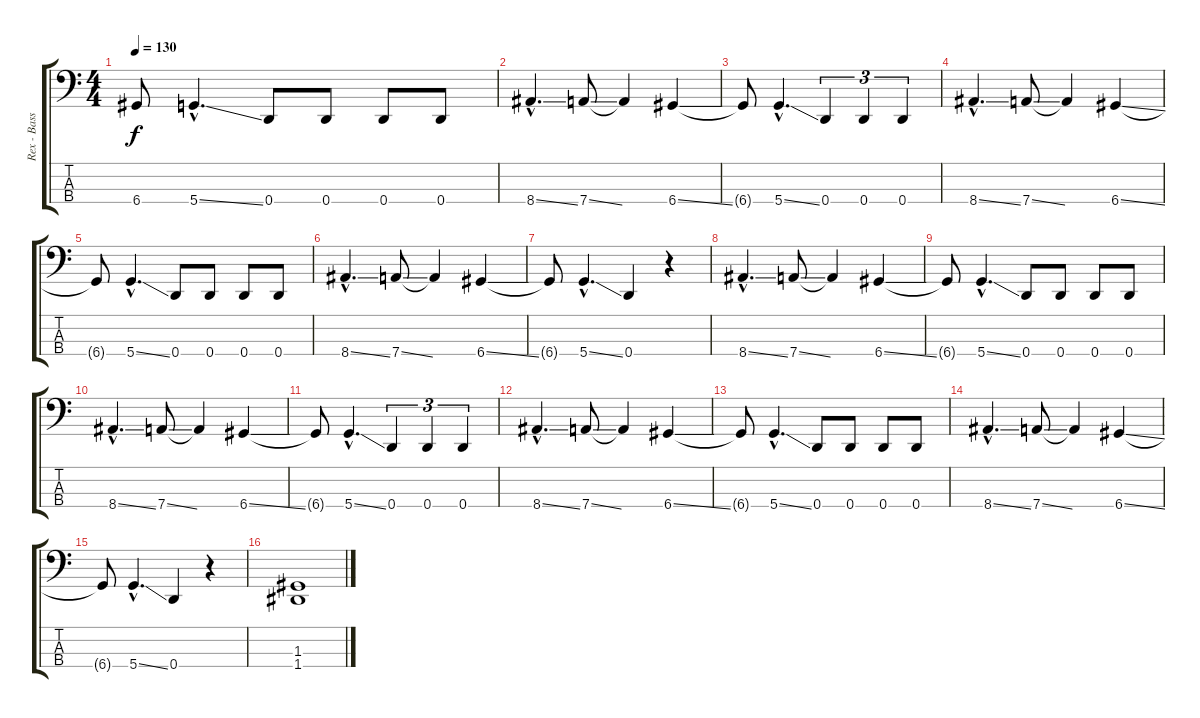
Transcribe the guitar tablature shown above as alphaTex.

\track ("Rex - Bass" "Rex - Bass") {instrument electricbasspick}
\staff {score tabs}
\tuning (F2 C2 G1 D1) {hide}
\ts (4 4)
\tempo 130
\clef f4
\ks c
6.4{t}.8{dy f} 5.4{ss hac}.4{d} 0.4.8 0.4.8 0.4.8 0.4.8 |
8.4{ss hac}.4{d} 7.4{ss}.8 7.4{t}.4 6.4{ss}.4 |
6.4{t}.8 5.4{ss hac}.4{d} 0.4.4{tu (3 2)} 0.4.4{tu (3 2)} 0.4.4{tu (3 2)} |
8.4{ss hac}.4{d} 7.4{ss}.8 7.4{t}.4 6.4{ss}.4 |
6.4{t}.8 5.4{ss hac}.4{d} 0.4.8 0.4.8 0.4.8 0.4.8 |
8.4{ss hac}.4{d} 7.4{ss}.8 7.4{t}.4 6.4{ss}.4 |
6.4{t}.8 5.4{ss hac}.4{d} 0.4.4 r.4 |
8.4{ss hac}.4{d} 7.4{ss}.8 7.4{t}.4 6.4{ss}.4 |
6.4{t}.8 5.4{ss hac}.4{d} 0.4.8 0.4.8 0.4.8 0.4.8 |
8.4{ss hac}.4{d} 7.4{ss}.8 7.4{t}.4 6.4{ss}.4 |
6.4{t}.8 5.4{ss hac}.4{d} 0.4.4{tu (3 2)} 0.4.4{tu (3 2)} 0.4.4{tu (3 2)} |
8.4{ss hac}.4{d} 7.4{ss}.8 7.4{t}.4 6.4{ss}.4 |
6.4{t}.8 5.4{ss hac}.4{d} 0.4.8 0.4.8 0.4.8 0.4.8 |
8.4{ss hac}.4{d} 7.4{ss}.8 7.4{t}.4 6.4{ss}.4 |
6.4{t}.8 5.4{ss hac}.4{d} 0.4.4 r.4 |
(1.3 1.4).1
